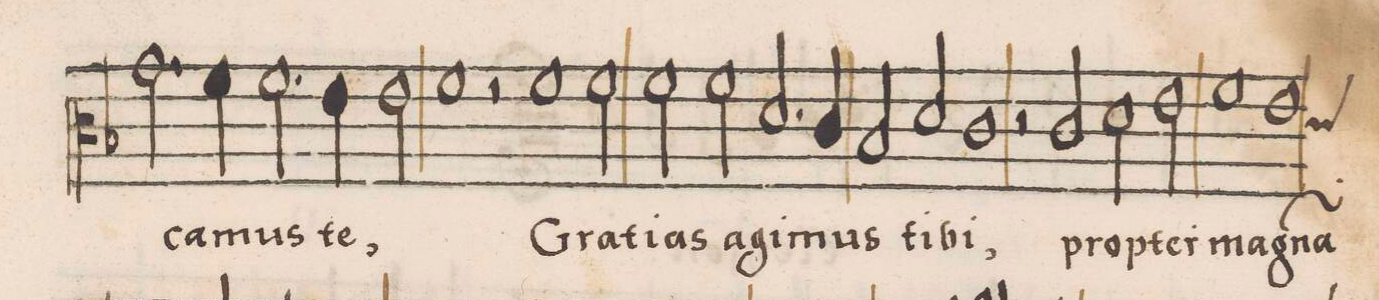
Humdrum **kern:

**kern	**text
*I"CANTVS	*
*clefC3	*
*k[b-]	*
*met(C|)	*
*M2/1	*
2.g\	.
4f\	-ca-
2.f\	-mus
=22-	=22-
4e\	te,
2e\	.
1f\	.
=23-	=23-
2r	.
1f\	Gra-
2f\	-ti-
=24-	=24-
2f\	-as
2f\	a-
2.d/	-gi-
4c/	-mus
=25-	=25-
2B-/	.
2d/	ti-
1c\	-bi,
=26-	=26-
2r	.
2c/	prop-
2d\	.
2e\	-ter
=27-	=27-
1f\	ma-
*custos:d	*
1e\	-gna(m)
=28-	=28-
*-	*-
